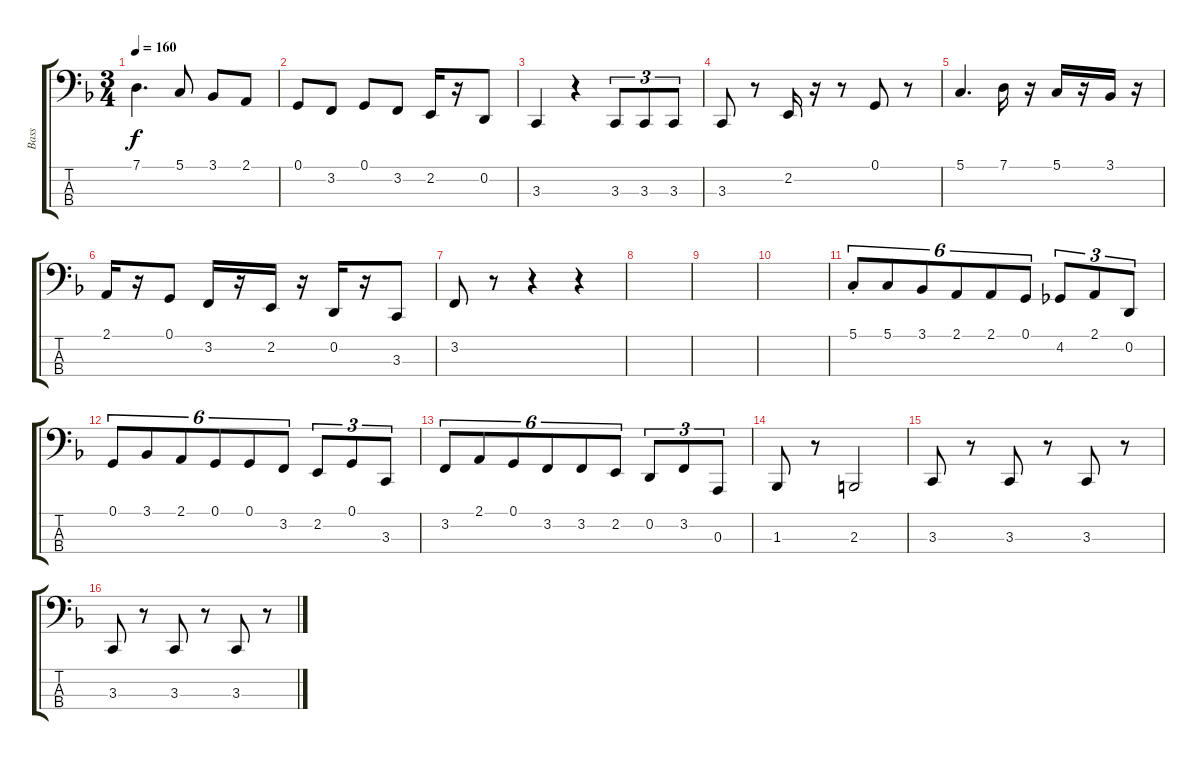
\track ("Bass" "Bass") {instrument stringensemble1}
\staff {score tabs}
\tuning (G2 D2 A1 Gb0) {hide}
\ts (3 4)
\tempo 160
\clef f4
\ks f
7.1.4{d dy f} 5.1.8 3.1.8 2.1.8 |
0.1.8 3.2.8 0.1.8 3.2.8 2.2.16 r.16 0.2.8 |
3.3.4 r.4 3.3.8{tu (3 2)} 3.3.8{tu (3 2)} 3.3.8{tu (3 2)} |
3.3.8 r.8 2.2.16 r.16 r.8 0.1.8 r.8 |
5.1.4{d} 7.1.16 r.16 5.1.16 r.16 3.1.16 r.16 |
2.1.16 r.16 0.1.8 3.2.16 r.16 2.2.16 r.16 0.2.16 r.16 3.3.8 |
3.2.8 r.8 r.4 r.4 |
|
|
|
5.1{st}.8{tu (6 4)} 5.1.8{tu (6 4)} 3.1.8{tu (6 4)} 2.1.8{tu (6 4)} 2.1.8{tu (6 4)} 0.1.8{tu (6 4)} 4.2.8{tu (3 2)} 2.1.8{tu (3 2)} 0.2.8{tu (3 2)} |
0.1.8{tu (6 4)} 3.1.8{tu (6 4)} 2.1.8{tu (6 4)} 0.1.8{tu (6 4)} 0.1.8{tu (6 4)} 3.2.8{tu (6 4)} 2.2.8{tu (3 2)} 0.1.8{tu (3 2)} 3.3.8{tu (3 2)} |
3.2.8{tu (6 4)} 2.1.8{tu (6 4)} 0.1.8{tu (6 4)} 3.2.8{tu (6 4)} 3.2.8{tu (6 4)} 2.2.8{tu (6 4)} 0.2.8{tu (3 2)} 3.2.8{tu (3 2)} 0.3.8{tu (3 2)} |
1.3.8 r.8 2.3.2 |
3.3.8 r.8 3.3.8 r.8 3.3.8 r.8 |
3.3.8 r.8 3.3.8 r.8 3.3.8 r.8
